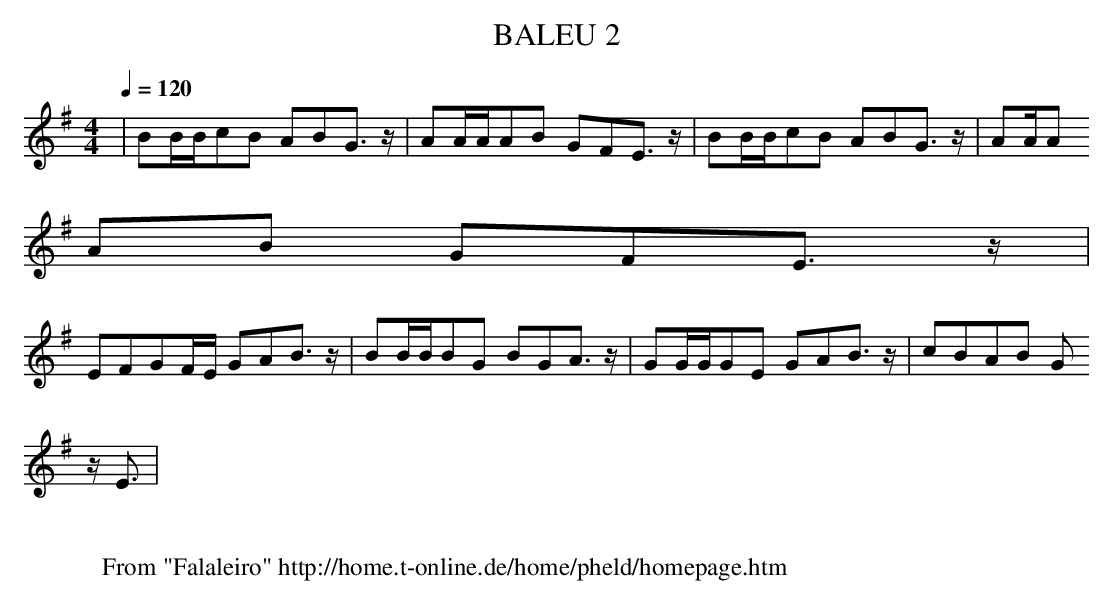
X:1
T:BALEU 2
M:4/4
L:1/8
Q:1/4=120
K:G
|BB/2B/2cB ABG3/2 z/2 |AA/2A/2AB GFE3/2 z/2 |BB/2B/2cB ABG3/2 z/2 |AA/2A
/2AB GFE3/2 z/2 |
EFGF/2E/2 GAB3/2 z/2 |BB/2B/2BG BGA3/2 z/2 |GG/2G/2GE GAB3/2 z/2 |cBAB G
3/2 z/2 E3/2|
W:
W: From "Falaleiro" http://home.t-online.de/home/pheld/homepage.htm
